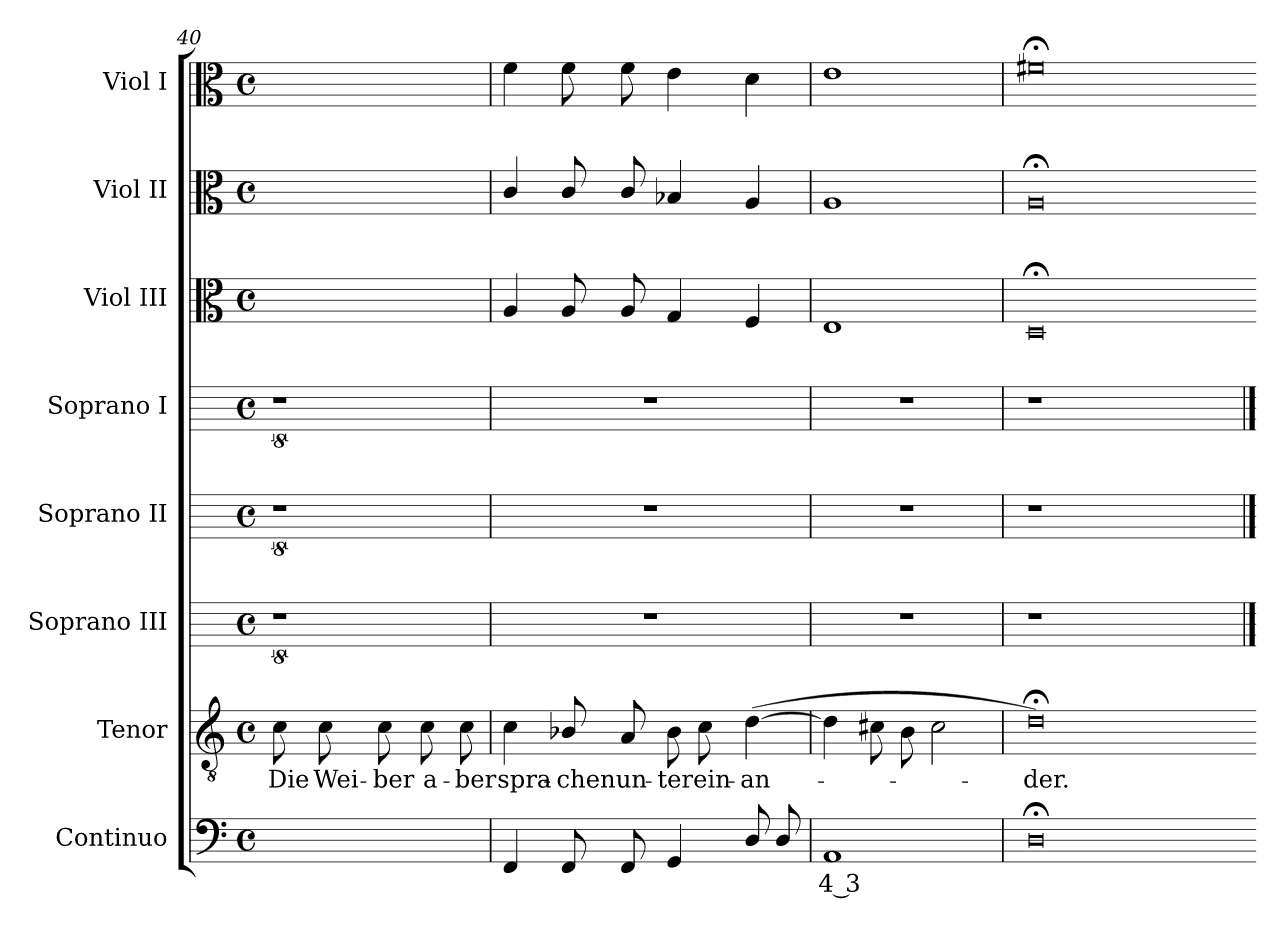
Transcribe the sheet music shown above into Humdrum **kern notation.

**kern	**text	**kern	**text	**kern	**kern	**kern	**kern	**kern	**kern
*part8	*part8	*part7	*part7	*part6	*part5	*part4	*part3	*part2	*part1
*staff8	*staff8	*staff7	*staff7	*staff6	*staff5	*staff4	*staff3	*staff2	*staff1
*I"Continuo	*	*I"Tenor	*	*I"Soprano III	*I"Soprano II	*I"Soprano I	*I"Viol III	*I"Viol II	*I"Viol I
*	*	*I'T	*	*I'S III	*I'S II	*I'S I	*I'V III	*I'V II	*I'V I
*clefF4	*	*clefGv2	*	*	*	*	*clefC3	*clefC3	*clefC3
*k[]	*	*k[]	*	*	*	*	*k[]	*k[]	*k[]
*C:	*	*C:	*	*	*	*	*C:	*C:	*C:
*M4/4	*	*M4/4	*	*M4/4	*M4/4	*M4/4	*M4/4	*M4/4	*M4/4
*met(c)	*	*met(c)	*	*met(c)	*met(c)	*met(c)	*met(c)	*met(c)	*met(c)
=40	=40	=40	=40	=40	=40	=40	=40	=40	=40
!	!	!	!LO:LY:b	!	!	!	!	!	!
[2FFyy	.	8c	Die	8%5r	8%5r	8%5r	[2cyy	[2Ayy	[2fyy
!	!	!	!LO:LY:b	!	!	!	!	!	!
.	.	8c	Wei-	.	.	.	.	.	.
!	!	!	!LO:LY:b	!	!	!	!	!	!
.	.	8c	-ber	.	.	.	.	.	.
!	!	!	!LO:LY:b	!	!	!	!	!	!
.	.	8c	a-	.	.	.	.	.	.
!	!	!	!LO:LY:b	!	!	!	!	!	!
8FFyy]	.	8c	-ber	.	.	.	8cyy]	8Ayy]	8fyy]
=41	=41	=41	=41	=41	=41	=41	=41	=41	=41
!	!	!	!LO:LY:b	!	!	!	!	!	!
4FF	.	4c	spra-	1r	1r	1r	4A	4c/	4f
!	!	!	!LO:LY:b	!	!	!	!	!	!
8FF	.	8B-X/	-chen	.	.	.	8A	8c/	8f
!	!	!	!LO:LY:b	!	!	!	!	!	!
8FF	.	8A	un-	.	.	.	8A	8c/	8f
!	!	!	!LO:LY:b	!	!	!	!	!	!
4GG	.	8B-	-ter	.	.	.	4G	4B-X	4e
!	!	!	!LO:LY:b	!	!	!	!	!	!
.	.	8c	ein-	.	.	.	.	.	.
!	!	!	!LO:LY:b	!	!	!	!	!	!
8D/	.	(>[4d	-an-	.	.	.	4F	4A	4d
8D/	.	.	.	.	.	.	.	.	.
=42	=42	=42	=42	=42	=42	=42	=42	=42	=42
!	!LO:LY:b	!	!	!	!	!	!	!	!
1AA	4 3	4d]	.	1r	1r	1r	1E	1A	1e
.	.	8c#X	.	.	.	.	.	.	.
.	.	8B	.	.	.	.	.	.	.
.	.	2c#	.	.	.	.	.	.	.
=43	=43	=43	=43	=43	=43	=43	=43	=43	=43
!	!	!	!LO:LY:b	!	!	!	!	!	!
0D;<	.	0d;<)	der.	1r	1r	1r	0D;<	0A;<	0f#X;<
.	.	.	.	1ryy	1ryy	1ryy	.	.	.
=-	=-	=-	=-	==	==	==	=-	=-	=-
*-	*-	*-	*-	*-	*-	*-	*-	*-	*-
